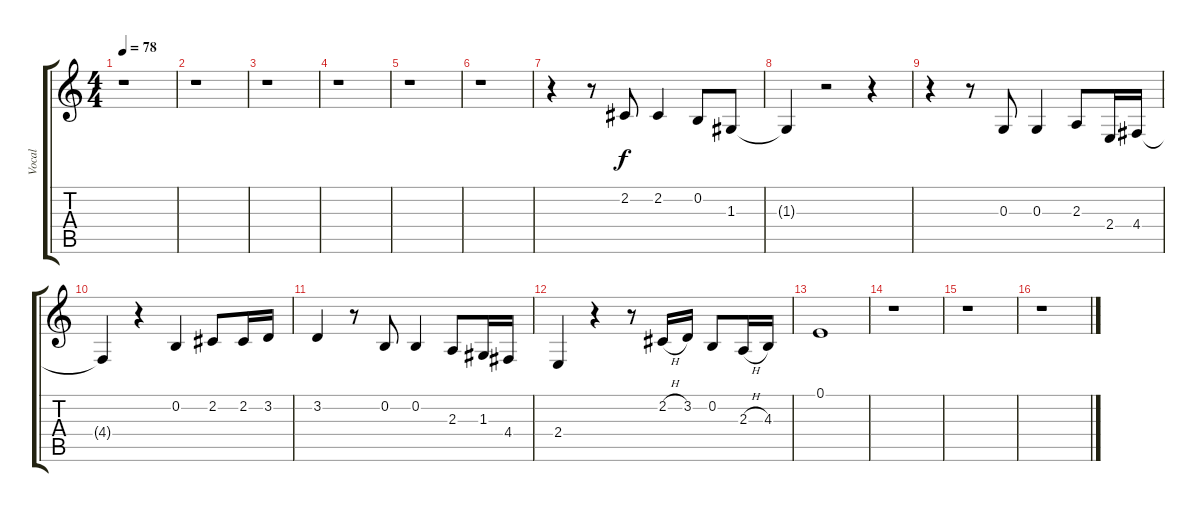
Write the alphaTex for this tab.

\track ("Vocal" "Vocal") {instrument tangoaccordion}
\staff {score tabs}
\tuning (E4 B3 G3 D3 A2 E2) {hide}
\ts (4 4)
\tempo 78
\clef g2
\ks c
r.1{dy f} |
r.1 |
r.1 |
r.1 |
r.1 |
r.1 |
r.4 r.8 2.2.8 2.2.4 0.2.8 1.3.8 |
1.3{t}.4 r.2 r.4 |
r.4 r.8 0.3.8 0.3.4 2.3.8 2.4.16 4.4.16 |
4.4{t}.4 r.4 0.2.4 2.2.8 2.2.16 3.2.16 |
3.2.4 r.8 0.2.8 0.2.4 2.3.8 1.3.16 4.4.16 |
2.4.4 r.4 r.8 2.2{h}.16 3.2.16 0.2.8 2.3{h}.16 4.3.16 |
0.1.1 |
r.1 |
r.1 |
r.1
